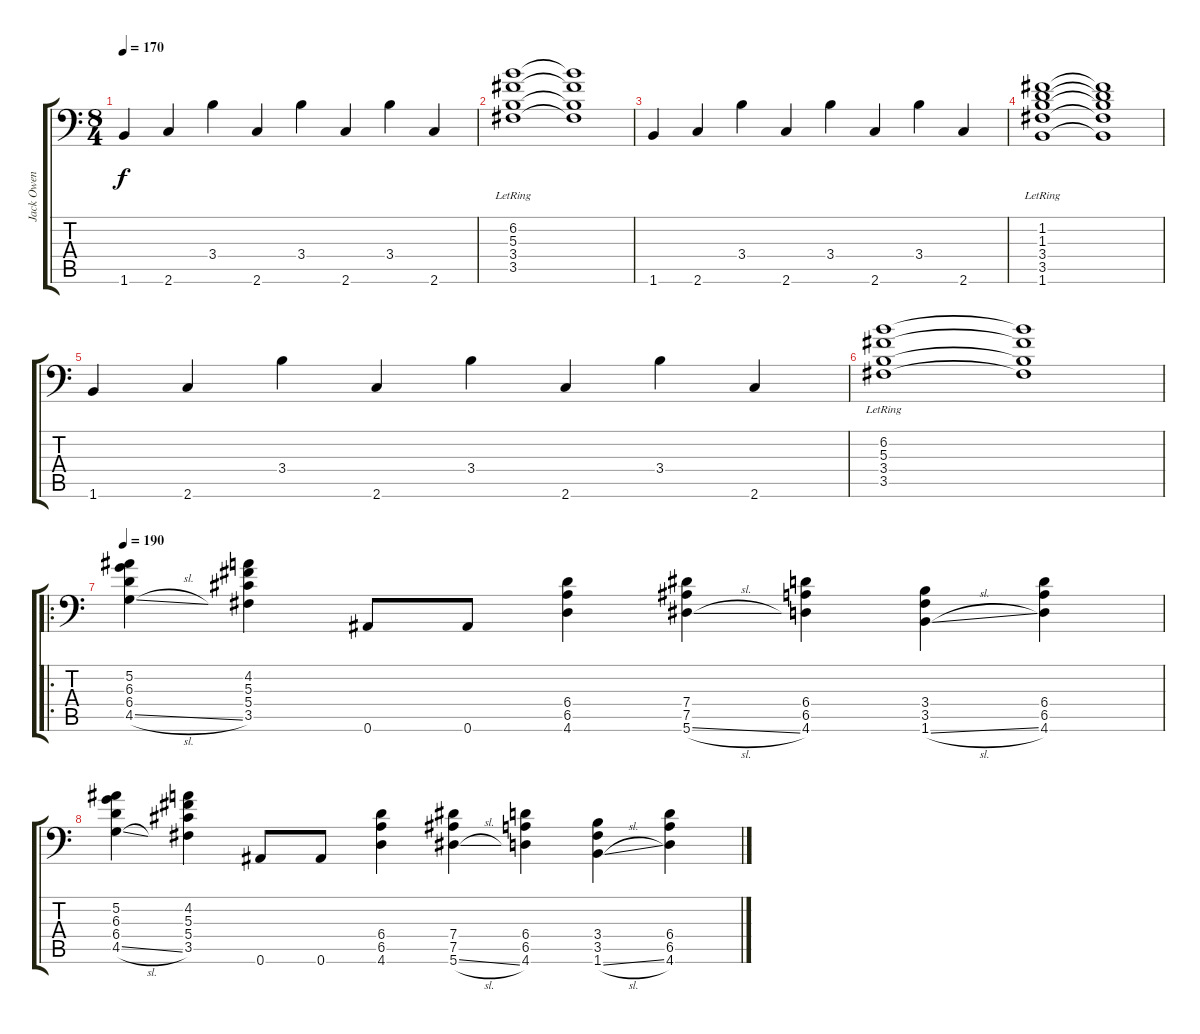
\track ("Jack Owen" "Jack Owen") {instrument distortionguitar}
\staff {score tabs}
\tuning (Bb3 F3 Db3 Ab2 Eb2 Bb1) {hide}
\ts (8 4)
\tempo 170
\clef f4
\ks c
1.6.4{dy f} 2.6.4 3.4.4 2.6.4 3.4.4 2.6.4 3.4.4 2.6.4 |
(6.2 5.3{lr} 3.4 3.5{lr}).1 (6.2{t} 5.3{t} 3.4{t} 3.5{t}).1 |
1.6.4 2.6.4 3.4.4 2.6.4 3.4.4 2.6.4 3.4.4 2.6.4 |
(1.2 1.3{lr} 3.4 3.5{lr} 1.6).1 (1.2{t} 1.3{t} 3.4{t} 3.5{t} 1.6{t}).1 |
1.6.4 2.6.4 3.4.4 2.6.4 3.4.4 2.6.4 3.4.4 2.6.4 |
(6.2 5.3{lr} 3.4 3.5{lr}).1 (6.2{t} 5.3{t} 3.4{t} 3.5{t}).1 |
\ro
\tempo 190
(5.2 6.3 6.4 4.5{sl}).4 (4.2 5.3 5.4 3.5).4 0.6.8 0.6.8 (6.4 6.5 4.6).4 (7.4 7.5 5.6{sl}).4 (6.4 6.5 4.6).4 (3.4 3.5 1.6{sl}).4 (6.4 6.5 4.6).4 |
(5.2 6.3 6.4 4.5{sl}).4 (4.2 5.3 5.4 3.5).4 0.6.8 0.6.8 (6.4 6.5 4.6).4 (7.4 7.5 5.6{sl}).4 (6.4 6.5 4.6).4 (3.4 3.5 1.6{sl}).4 (6.4 6.5 4.6).4
